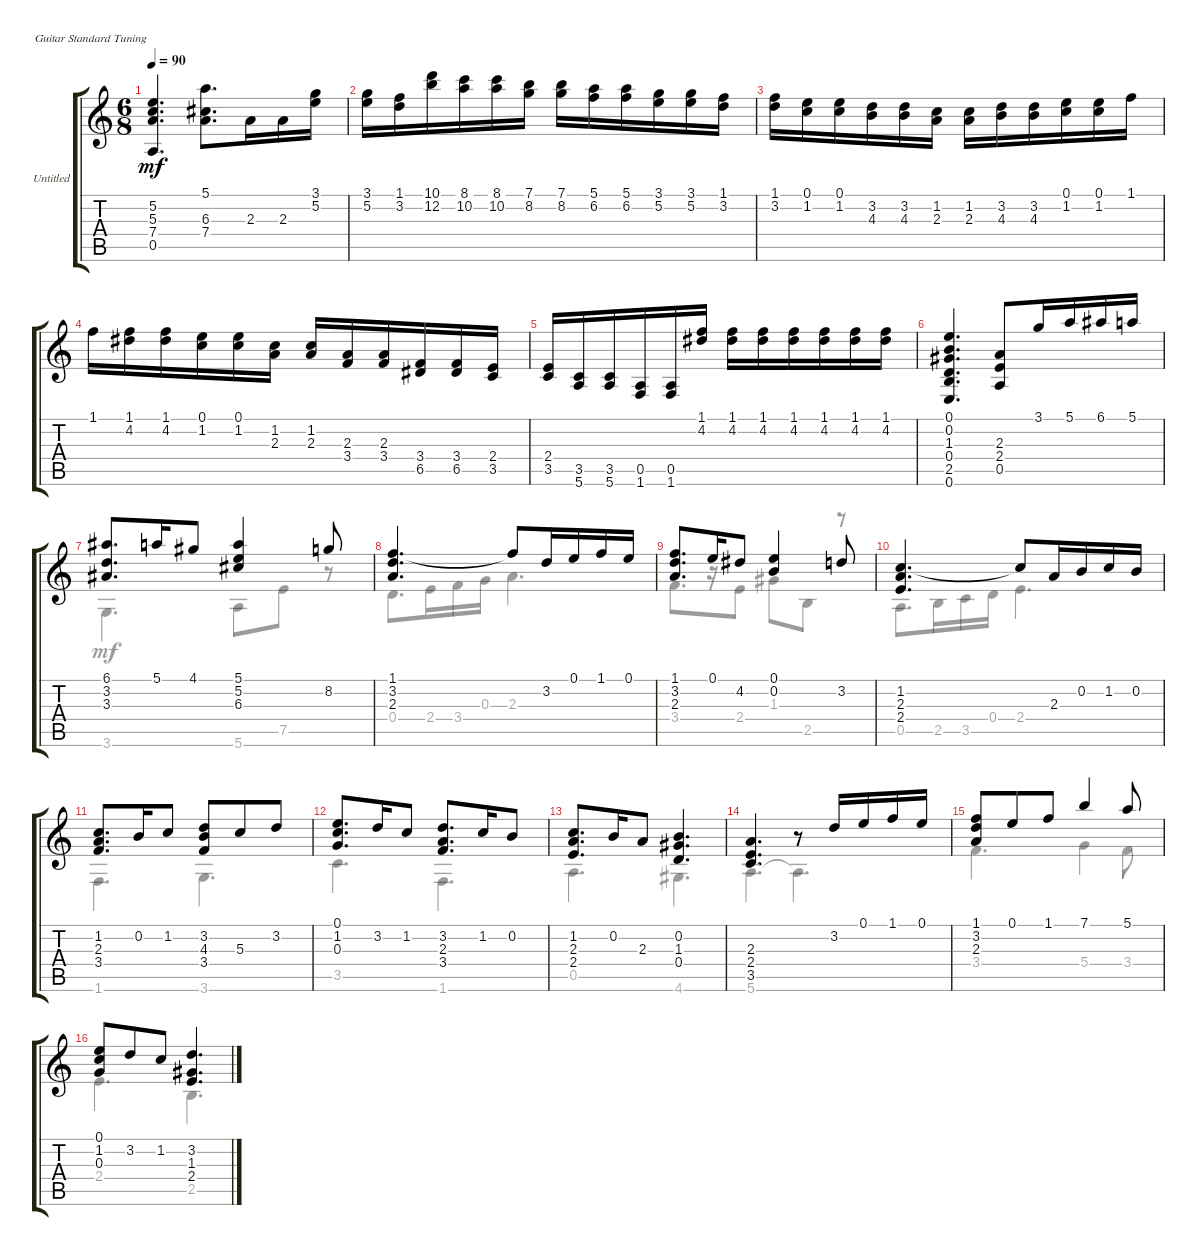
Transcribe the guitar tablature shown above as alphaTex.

\bracketExtendMode groupsimilarinstruments
\firstSystemTrackNameOrientation horizontal
\otherSystemsTrackNameOrientation horizontal
\track ("Untitled" "Untitled") {instrument acousticguitarnylon}
\staff {score tabs}
\tuning (E4 B3 G3 D3 A2 E2)
\voice
\ts (6 8)
\tempo 90
\clef g2
\ks c
(5.2 5.3 7.4 0.5).4{d dy mf} (5.1 6.3 7.4).8{d} 2.3.16 2.3.16 (3.1 5.2).16 |
(3.1 5.2).16 (1.1 3.2).16 (10.1 12.2).16 (8.1 10.2).16 (8.1 10.2).16 (7.1 8.2).16 (7.1 8.2).16 (5.1 6.2).16 (5.1 6.2).16 (3.1 5.2).16 (3.1 5.2).16 (1.1 3.2).16 |
(1.1 3.2).16 (0.1 1.2).16 (0.1 1.2).16 (3.2 4.3).16 (3.2 4.3).16 (1.2 2.3).16 (1.2 2.3).16 (3.2 4.3).16 (3.2 4.3).16 (0.1 1.2).16 (0.1 1.2).16 1.1.16 |
1.1.16 (1.1 4.2).16 (1.1 4.2).16 (0.1 1.2).16 (0.1 1.2).16 (1.2 2.3).16 (1.2 2.3).16 (2.3 3.4).16 (2.3 3.4).16 (3.4 6.5).16 (3.4 6.5).16 (2.4 3.5).16 |
(2.4 3.5).16 (3.5 5.6).16 (3.5 5.6).16 (0.5 1.6).16 (0.5 1.6).16 (1.1 4.2).16 (1.1 4.2).16 (1.1 4.2).16 (1.1 4.2).16 (1.1 4.2).16 (1.1 4.2).16 (1.1 4.2).16 |
(0.1 0.2 1.3 0.4 2.5 0.6).4{d} (2.3 2.4 0.5).8 3.1.16 5.1.16 6.1.16 5.1.16 |
(6.1 3.2 3.3).8{d} 5.1.16 4.1.8 (5.1 5.2 6.3).4 8.2.8 |
(1.1 3.2 2.3).4{d} 1.1{t}.8 3.2.16 0.1.16 1.1.16 0.1.16 |
(1.1 3.2 2.3).8{d} 0.1.16 4.2.8 (0.1 0.2).4 3.2.8 |
(1.2 2.3 2.4).4{d} 1.2{t}.8 2.3.16 0.2.16 1.2.16 0.2.16 |
(1.2 2.3 3.4).8{d} 0.2.16 1.2.8 (3.2 4.3 3.4).8 5.3.8 3.2.8 |
(0.1 1.2 0.3).8{d} 3.2.16 1.2.8 (3.2 2.3 3.4).8{d} 1.2.16 0.2.8 |
(1.2 2.3 2.4).8{d} 0.2.16 2.3.8 (0.2 1.3 0.4).4{d} |
(2.3 2.4 3.5).4{d} r.8 3.2.16 0.1.16 1.1.16 0.1.16 |
(1.1 3.2 2.3).8 0.1.8 1.1.8 7.1.4 5.1.8 |
(0.1 1.2 0.3).8 3.2.8 1.2.8 (3.2 1.3 2.4).4{d}
\voice
\clef g2
\ottava regular
\simile none
\ks c
|
|
|
|
|
|
3.6.4{d} 5.6.8 7.5.8 r.8 |
0.4.8{d} 2.4.16 3.4.16 0.3.16 2.3.4{d} |
3.4.8{d} r.16 2.4.8 1.3.8 2.5.8 r.8 |
0.5.8{d} 2.5.16 3.5.16 0.4.16 2.4.4{d} |
1.6.4{d} 3.6.4{d} |
3.5.4{d} 1.6.4{d} |
0.5.4{d} 4.6.4{d} |
5.6.4{d} 5.6{t}.4{d} |
3.4.4{d} 5.4.4 3.4.8 |
2.4.4{d} 2.5.4{d}
